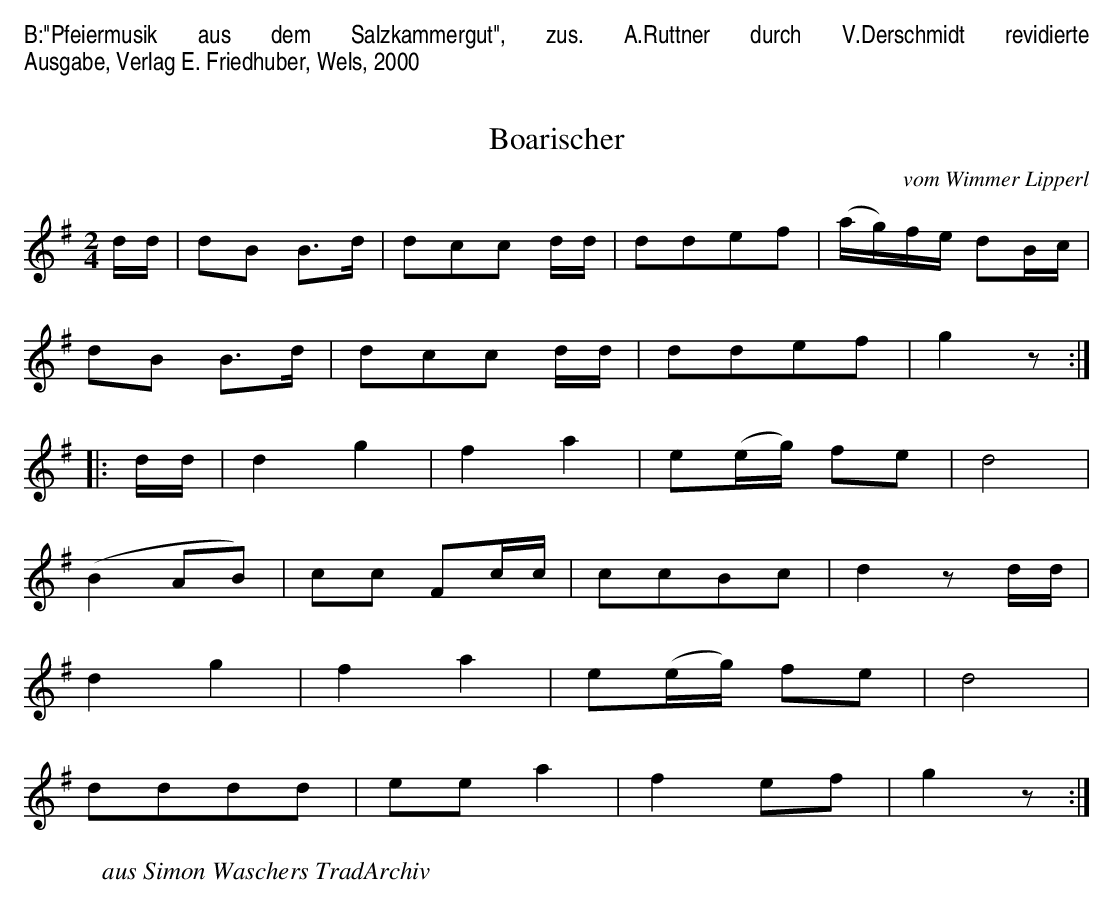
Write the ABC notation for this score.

X:1
T:Boarischer
C:vom Wimmer Lipperl
%%textfont Helvetica-Narrow 10pt
%%begintext align
B:"Pfeiermusik aus dem Salzkammergut", zus. A.Ruttner durch V.Derschmidt revidierte Ausgabe, Verlag E. Friedhuber, Wels, 2000
%%endtext
M:2/4
L:1/16
K:G
dd |\
d2B2 B3d | d2c2c2 dd | d2d2e2f2 | (ag)fe d2Bc |
d2B2 B3d | d2c2c2 dd | d2d2e2f2 | g4 z2 :|
|: dd |\
d4 g4 | f4 a4 | e2(eg) f2e2 | d8 |
(B4 A2B2) | c2c2 F2cc | c2c2B2c2 | d4 z2dd |
d4 g4 | f4 a4 | e2(eg) f2e2 | d8 |
d2d2d2d2 | e2e2 a4 | f4 e2f2 | g4 z2 :|
W:aus Simon Waschers TradArchiv
